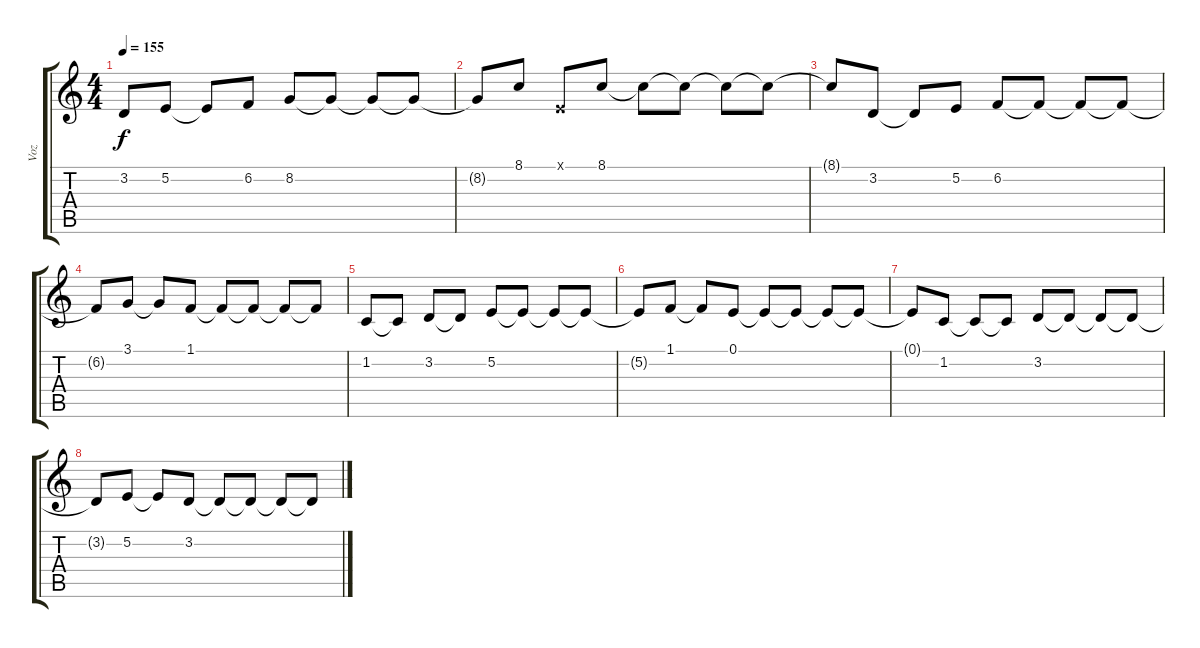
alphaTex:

\track ("Voz" "Voz") {instrument sopranosax}
\staff {score tabs}
\tuning (E4 B3 G3 D3 A2 E2) {hide}
\ts (4 4)
\tempo 155
\clef g2
\ks c
3.2{t}.8{dy f} 5.2.8 5.2{t}.8 6.2.8 8.2.8 8.2{t}.8 8.2{t}.8 8.2{t}.8 |
8.2{t}.8 8.1.8 0.1{x}.8 8.1.8 8.1{t}.8 8.1{t}.8 8.1{t}.8 8.1{t}.8 |
8.1{t}.8 3.2.8 3.2{t}.8 5.2.8 6.2.8 6.2{t}.8 6.2{t}.8 6.2{t}.8 |
6.2{t}.8 3.1.8 3.1{t}.8 1.1.8 1.1{t}.8 1.1{t}.8 1.1{t}.8 1.1{t}.8 |
1.2.8 1.2{t}.8 3.2.8 3.2{t}.8 5.2.8 5.2{t}.8 5.2{t}.8 5.2{t}.8 |
5.2{t}.8 1.1.8 1.1{t}.8 0.1.8 0.1{t}.8 0.1{t}.8 0.1{t}.8 0.1{t}.8 |
0.1{t}.8 1.2.8 1.2{t}.8 1.2{t}.8 3.2.8 3.2{t}.8 3.2{t}.8 3.2{t}.8 |
3.2{t}.8 5.2.8 5.2{t}.8 3.2.8 3.2{t}.8 3.2{t}.8 3.2{t}.8 3.2{t}.8
